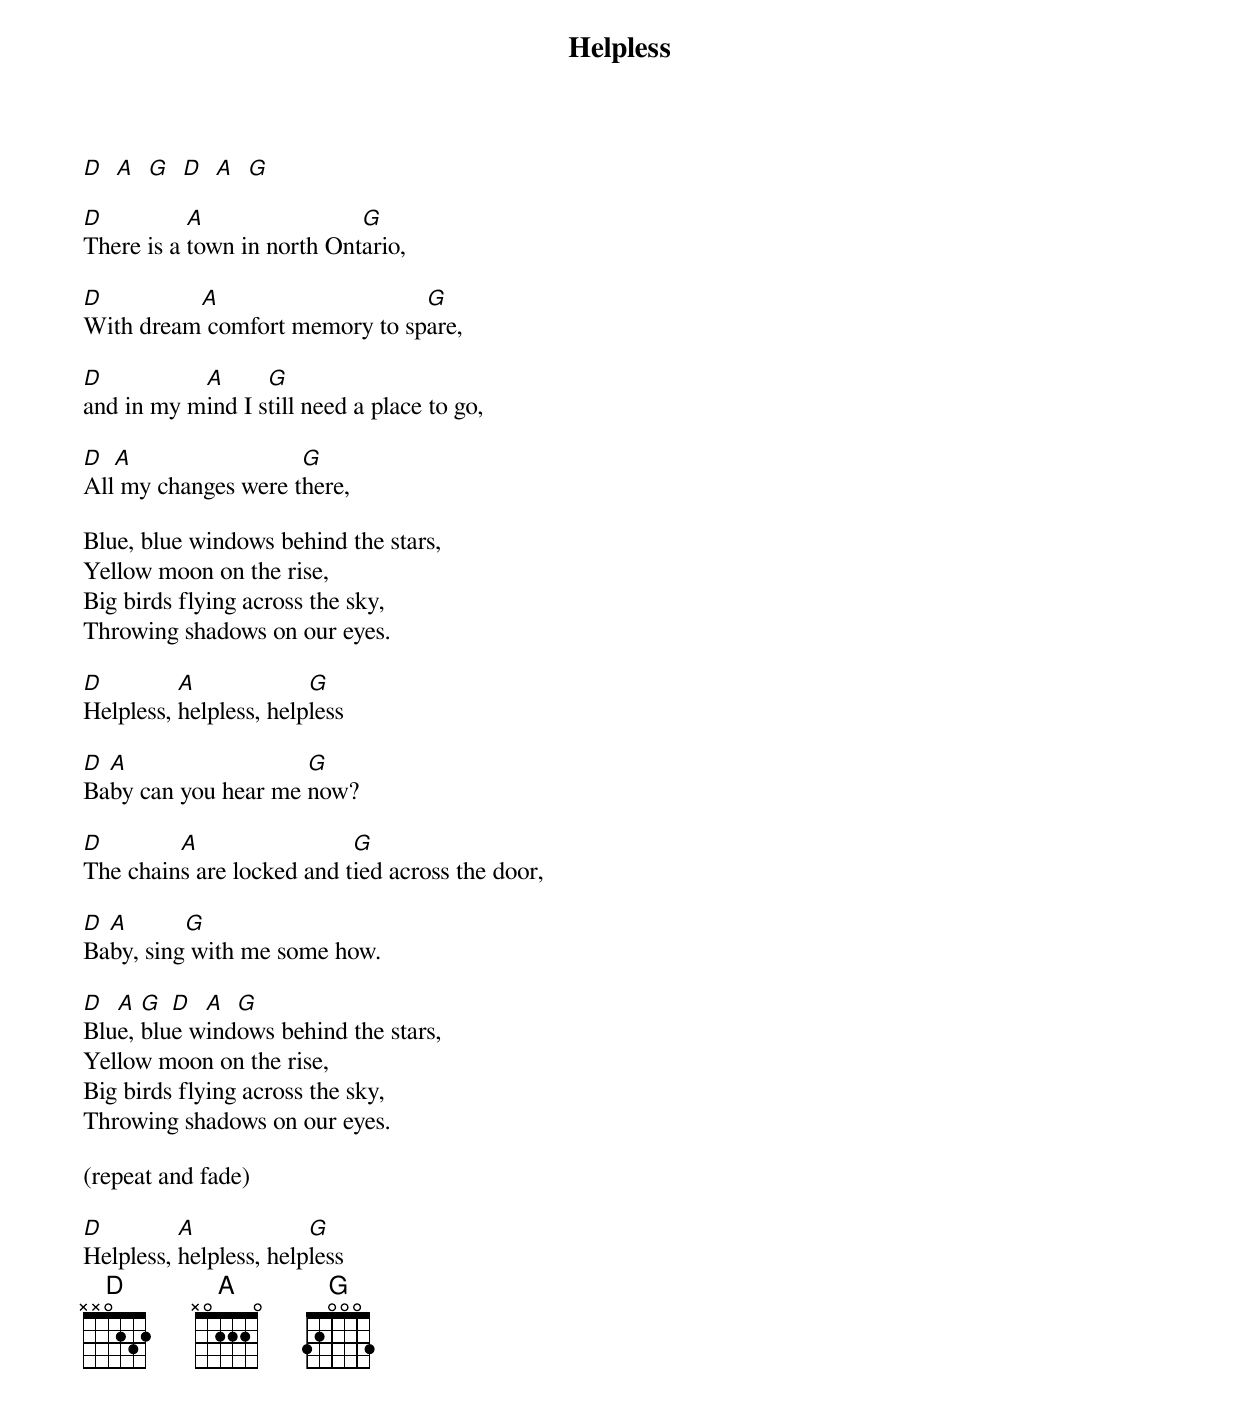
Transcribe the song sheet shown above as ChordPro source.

{title:Helpless}

[D]  [A]  [G]  [D]  [A]  [G]

[D]There is a [A]town in north Ont[G]ario,

[D]With dream[A] comfort memory to sp[G]are,

[D]and in my m[A]ind I s[G]till need a place to go,

[D]All[A] my changes were t[G]here,

Blue, blue windows behind the stars,
Yellow moon on the rise,
Big birds flying across the sky,
Throwing shadows on our eyes.

[D]Helpless, [A]helpless, help[G]less

[D]Ba[A]by can you hear me [G]now?

[D]The chain[A]s are locked and t[G]ied across the door,

[D]Ba[A]by, sing[G] with me some how.

[D]Blu[A]e, [G]blu[D]e w[A]ind[G]ows behind the stars,
Yellow moon on the rise,
Big birds flying across the sky,
Throwing shadows on our eyes.

(repeat and fade)

[D]Helpless, [A]helpless, help[G]less
